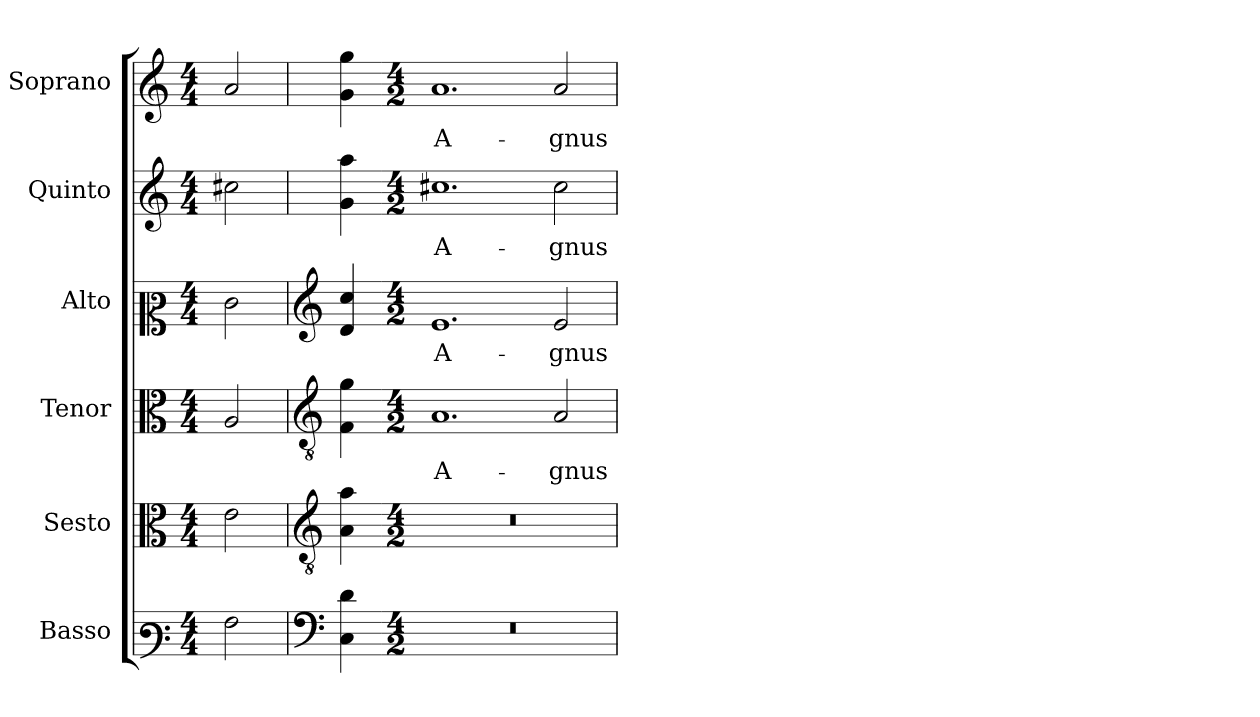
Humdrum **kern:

**kern	**kern	**kern	**text	**kern	**text	**kern	**text	**kern	**text
*part6	*part5	*part4	*part4	*part3	*part3	*part2	*part2	*part1	*part1
*staff6	*staff5	*staff4	*staff4	*staff3	*staff3	*staff2	*staff2	*staff1	*staff1
*I"Basso	*I"Sesto	*I"Tenor	*	*I"Alto	*	*I"Quinto	*	*I"Soprano	*
*	*I'T.	*I'T.	*	*I'A.	*	*	*	*I'Sop.	*
!!LO:PB:g=z
*clefF3	*clefC3	*clefC3	*	*clefC2	*	*clefG2	*	*clefG2	*
*	*ITrd7c12	*ITrd7c12	*	*	*	*	*	*	*
*k[]	*k[]	*k[]	*	*k[]	*	*k[]	*	*k[]	*
*C:	*C:	*C:	*	*C:	*	*C:	*	*C:	*
*M4/4	*M4/4	*M4/4	*	*M4/4	*	*M4/4	*	*M4/4	*
=1	=1	=1	=1	=1	=1	=1	=1	=1	=1
!LO:N:head=open	!LO:N:head=open	!LO:N:head=open	!	!LO:N:head=open	!	!LO:N:head=open	!	!LO:N:head=open	!
2Ai\	2Ei\	2AAi/	.	2ei\	.	2cc#Xi\	.	2ai/	.
=2	=2	=2	=2	=2	=2	=2	=2	=2	=2
*clefF4	*clefGv2	*clefGv2	*	*clefG2	*	*	*	*	*
4Ci\ 4di	4AAi\ 4Ai	4FFi\ 4Gi	.	4di/ 4cci	.	4gi\ 4aai	.	4gi\ 4ggi	.
=3-	=3-	=3-	=3-	=3-	=3-	=3-	=3-	=3-	=3-
*M4/2	*M4/2	*M4/2	*	*M4/2	*	*M4/2	*	*M4/2	*
!LO:N:vis=1	!LO:N:vis=1	!	!	!	!	!	!	!	!
!	!	!	!LO:LY:b:color=#000000	!	!	!	!	!	!
!	!	!	!	!	!LO:LY:b:color=#000000	!	!	!	!
!	!	!	!	!	!	!	!LO:LY:b:color=#000000	!	!
!	!	!	!	!	!	!	!	!	!LO:LY:b:color=#000000
0r	0r	1.AAi	A-	1.ei	A-	1.cc#Xi	A-	1.ai	A-
!	!	!	!LO:LY:b:color=#000000	!	!	!	!	!	!
!	!	!	!	!	!LO:LY:b:color=#000000	!	!	!	!
!	!	!	!	!	!	!	!LO:LY:b:color=#000000	!	!
!	!	!	!	!	!	!	!	!	!LO:LY:b:color=#000000
.	.	2AAi/	-gnus	2ei/	-gnus	2cc#i\	-gnus	2ai/	-gnus
=	=	=	=	=	=	=	=	=	=
*-	*-	*-	*-	*-	*-	*-	*-	*-	*-
